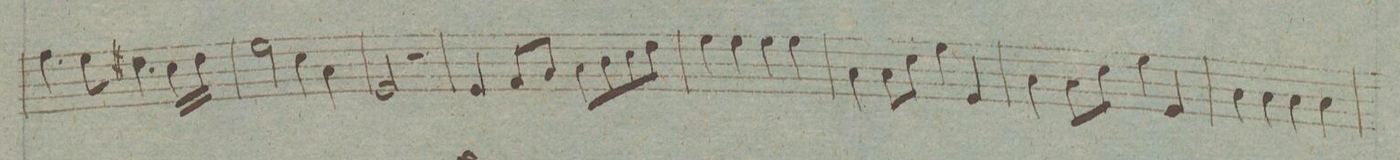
**kern	**dynam
*I"Fagotto 1.mo et Secundo	*
*clefF4	*
*k[]	*
*met(c|)	*
*M2/2	*
4.A\	.
8G\	.
4.F#X\	.
16E\LL	.
16F#\JJ	.
=212	=212
2G\	.
4E\	.
4C\	.
=213	=213
2GG/	.
2r	.
=214	=214
4GG/	.
8AA/L	.
8BB/J	.
8C\L	.
8D\	.
8E\	.
8F\J	.
=215	=215
4G\	.
4G\	.
4G\	.
4G\	.
=216	=216
4C\	.
8C\L	.
8E\J	.
4G\	.
4GG/	.
=217	=217
4C\	.
8C\L	.
8E\J	.
4G\	.
4GG/	.
=218	=218
4C\	.
4C\	.
4C\	.
4C\	.
=219	=219
*-	*-
